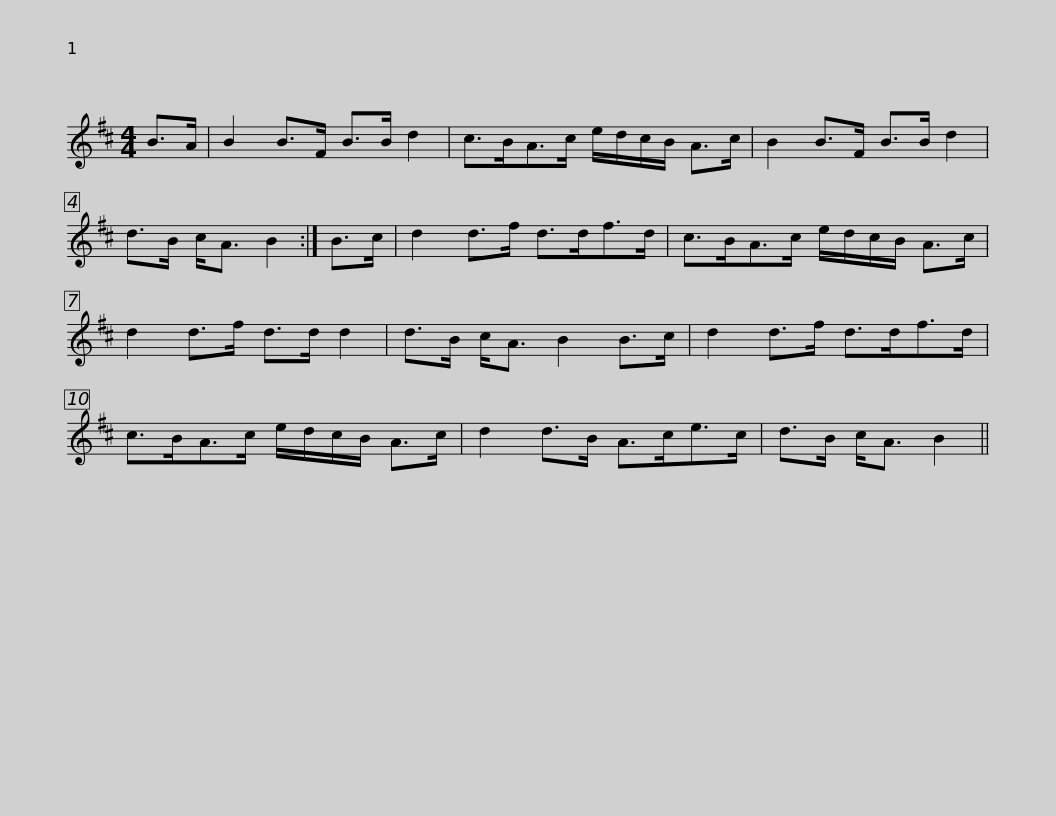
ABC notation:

X:1
L:1/8
M:4/4
I:linebreak $
K:Bmin
V:1 treble
V:1
 B>A | B2 B>F B>B d2 | c>BA>c e/d/c/B/ A>c | B2 B>F B>B d2 | d>B c<A B2 :| %5
 B>c |$ d2 d>f d>df>d | c>BA>c e/d/c/B/ A>c | d2 d>f d>d d2 | d>B c<A B2 B>c | %10
 d2 d>f d>df>d |$ c>BA>c e/d/c/B/ A>c | d2 d>B A>ce>c | d>B c<A B2 || %14
